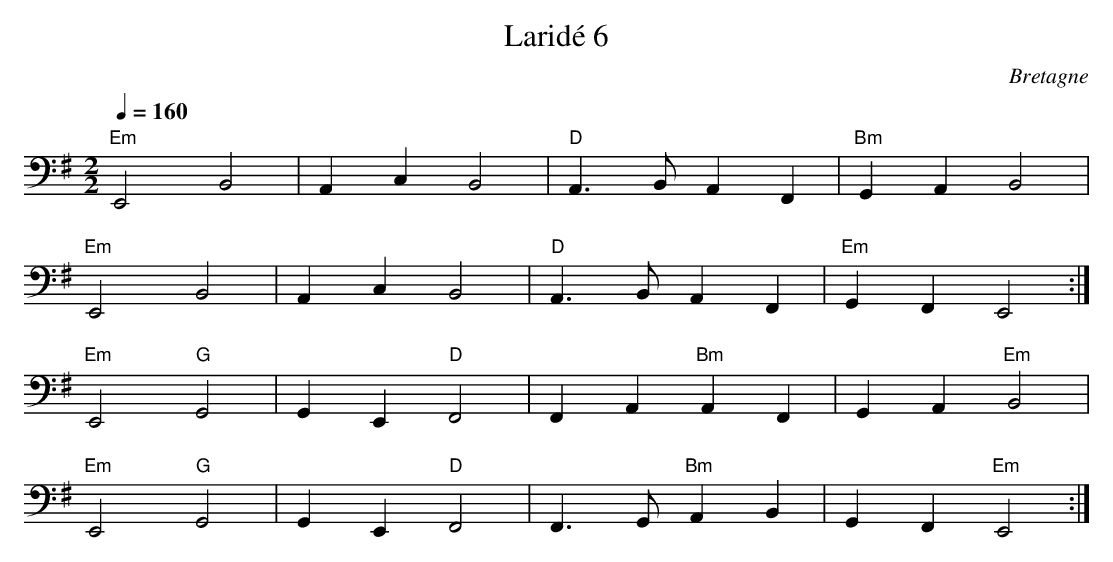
X:1
T:Larid\'e 6
M:2/2
L:1/4
Q:160
O:Bretagne
K:Em clef=bass middle=d
"Em" E2B2 | Ac B2 | "D" A> B A F | "Bm" G A B2 |
"Em" E2B2 | Ac B2 | "D" A> B A F | "Em" G F E2 :|
"Em" E2 "G" G2 | GE "D" F2 | F A "Bm" A F | G A "Em" B2 |
"Em" E2 "G" G2 | GE "D" F2 | F>G "Bm" A B | G F "Em" E2 :|
